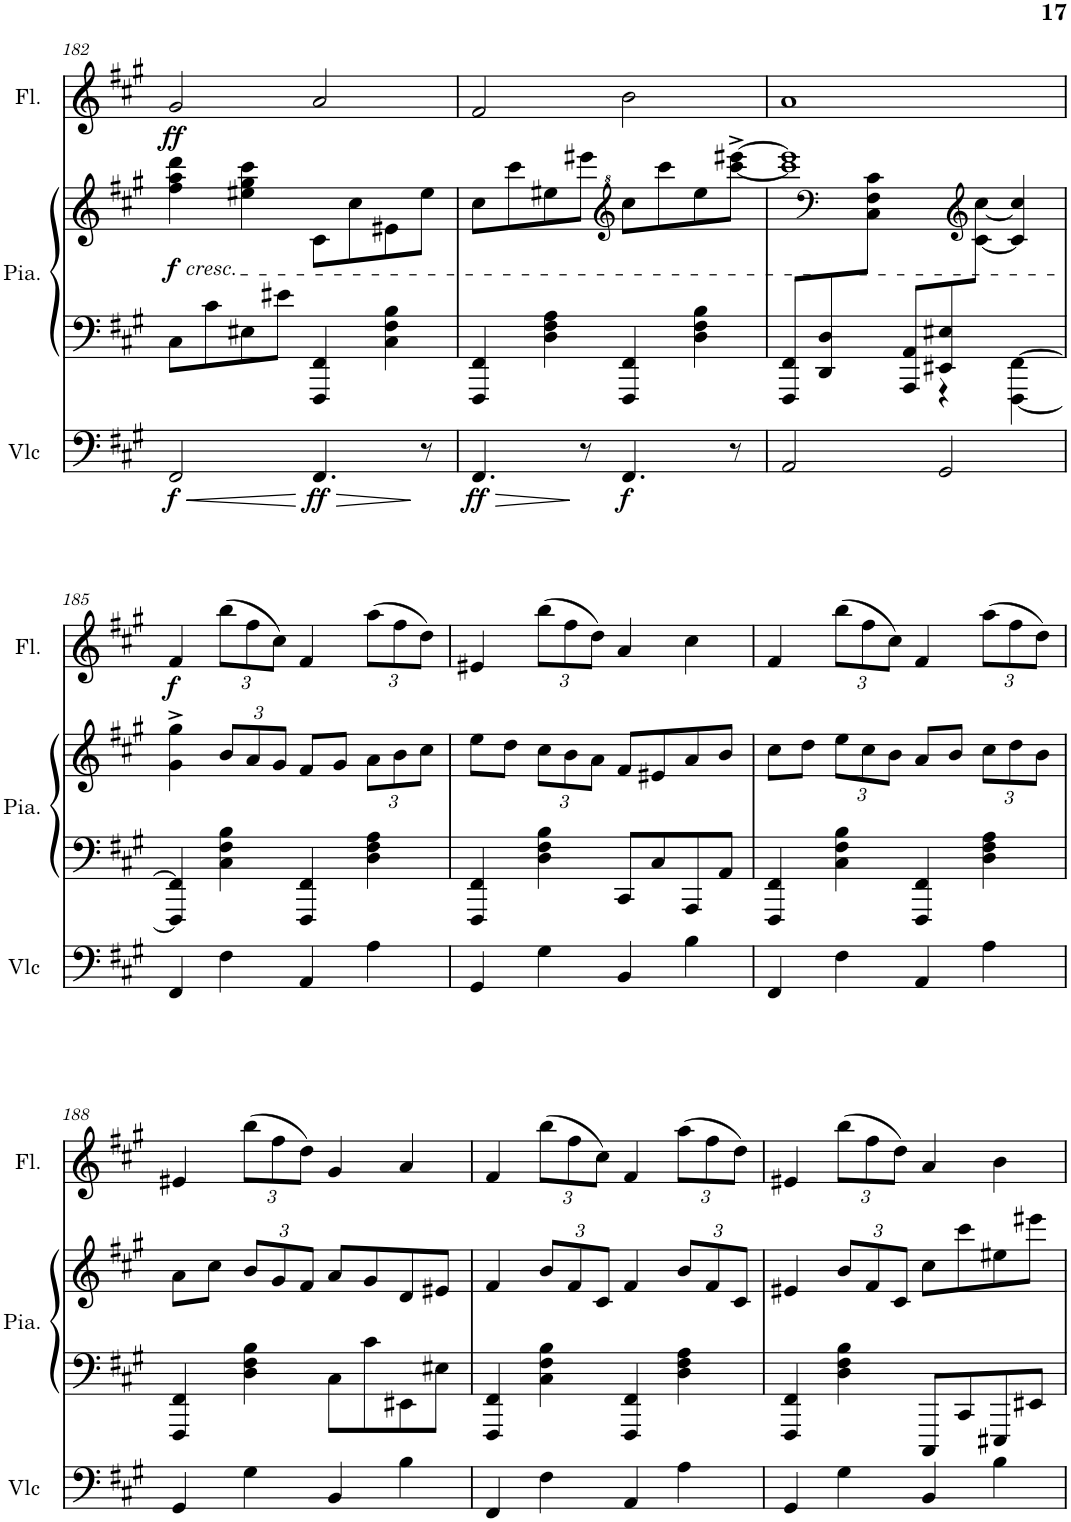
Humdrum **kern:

**kern	**dynam	**kern	**kern	**dynam	**kern	**dynam
*part3	*part3	*part2	*part2	*part2	*part1	*part1
*staff4	*staff4	*staff3	*staff2	*staff2/3	*staff1	*staff1
*I"Violoncelle	*	*I"Piano	*	*	*I"Flûte	*
*I'Vlc	*	*I'Pia.	*	*	*I'Fl.	*
!!LO:PB:g=z
*clefF4	*	*clefF4	*clefG2	*	*clefG2	*
*k[f#c#g#]	*	*k[f#c#g#]	*k[f#c#g#]	*	*k[f#c#g#]	*
*M4/4	*	*M4/4	*M4/4	*	*M4/4	*
=182	=182	=182	=182	=182	=182	=182
!	!	!	!LO:TX:b:i:t=cresc.	!	!	!
!	!LO:HP:b	!	!	!	!	!
!	!LO:DY:n=1:b	!	!	!LO:DY:b	!	!LO:DY:b
2FF#/	< f	8C#\L	4ff#\ 4aa\ 4ddd\	f	2g#/	ff
.	.	8c#\	.	.	.	.
.	.	8E#X\	4ee#X\ 4gg#\ 4ccc#\	.	.	.
.	.	8e#X\J	.	.	.	.
!	!LO:HP:n=1:b	!	!	!	!	!
!	!LO:DY:n=2:b	!	!	!	!	!
4.FF#/	[ > ff	4FFF#/ 4FF#/	8c#\L	.	2a/	.
.	.	.	8cc#\	.	.	.
.	.	4C#\ 4F#\ 4B\	8e#X\	.	.	.
8r	]	.	8ee#\J	.	.	.
=183	=183	=183	=183	=183	=183	=183
!	!LO:HP:b	!	!	!	!	!
!	!LO:DY:n=1:b	!	!	!	!	!
4.FF#/	> ff	4FFF#/ 4FF#/	8cc#\L	.	2f#/	.
.	.	.	8ccc#\	.	.	.
.	.	4D\ 4F#\ 4A\	8ee#X\	.	.	.
8r	]	.	8eee#X\J	.	.	.
*	*	*	*clefG^2	*	*	*
!	!LO:DY:n=2:b	!	!	!	!	!
4.FF#/	f	4FFF#/ 4FF#/	8ccc#\L	.	2b\	.
.	.	.	8cccc#\	.	.	.
.	.	4D\ 4F#\ 4B\	8eee#\	.	.	.
8r	.	.	[<8cccc#\^ [8eeee#X\^J	.	.	.
=184	=184	=184	=184	=184	=184	=184
*	*	*^	*^	*	*	*
2AA/	.	8FFF#/ 8FF#/L	2ryy	1cccc#] 1eeee#]	4ryy	.	1a	.
*	*	*	*	*clefF4	*	*	*	*
.	.	8DD/ 8D/	.	.	.	.	.	.
.	.	8ryy	.	.	8C#\ 8F#\ 8c#\J	.	.	.
.	.	8AAA/ 8AA/L	.	.	4ryy	.	.	.
2GG#/	.	8EE#X/ 8E#X/	4r	.	.	.	.	.
*	*	*	*	*clefG2	*	*	*	*
.	.	4.ryy	.	.	[<8c#\ [8cc#\J	.	.	.
.	.	.	[4FFF#\ [>4FF#\	.	4c#/] 4cc#/]	.	.	.
!!LO:LB:g=z
=185	=185	=185	=185	=185	=185	=185	=185	=185
!	!	!	!	!	!	!	!	!LO:DY:b
*	*	*v	*v	*	*	*	*	*
*	*	*	*v	*v	*	*	*
4FF#/	.	4FFF#/] 4FF#/]	4g#\^ 4gg#\^	.	4f#/	f
*	*	*	*Xbrackettup	*	*Xbrackettup	*
4F#\	.	4C#\ 4F#\ 4B\	12b/L	.	(12bb\L	.
.	.	.	12a/	.	12ff#\	.
.	.	.	12g#/J	.	12cc#\J)	.
4AA/	.	4FFF#/ 4FF#/	8f#/L	.	4f#/	.
.	.	.	8g#/J	.	.	.
4A\	.	4D\ 4F#\ 4A\	12a\L	.	(12aa\L	.
.	.	.	12b\	.	12ff#\	.
.	.	.	12cc#\J	.	12dd\J)	.
=186	=186	=186	=186	=186	=186	=186
4GG#/	.	4FFF#/ 4FF#/	8ee\L	.	4e#X/	.
.	.	.	8dd\J	.	.	.
4G#\	.	4D\ 4F#\ 4B\	12cc#\L	.	(12bb\L	.
.	.	.	12b\	.	12ff#\	.
.	.	.	12a\J	.	12dd\J)	.
4BB/	.	8CC#/L	8f#/L	.	4a/	.
.	.	8C#/	8e#X/	.	.	.
4B\	.	8AAA/	8a/	.	4cc#\	.
.	.	8AA/J	8b/J	.	.	.
=187	=187	=187	=187	=187	=187	=187
4FF#/	.	4FFF#/ 4FF#/	8cc#\L	.	4f#/	.
.	.	.	8dd\J	.	.	.
4F#\	.	4C#\ 4F#\ 4B\	12ee\L	.	(12bb\L	.
.	.	.	12cc#\	.	12ff#\	.
.	.	.	12b\J	.	12cc#\J)	.
4AA/	.	4FFF#/ 4FF#/	8a/L	.	4f#/	.
.	.	.	8b/J	.	.	.
4A\	.	4D\ 4F#\ 4A\	12cc#\L	.	(12aa\L	.
.	.	.	12dd\	.	12ff#\	.
.	.	.	12b\J	.	12dd\J)	.
!!LO:LB:g=z
=188	=188	=188	=188	=188	=188	=188
4GG#/	.	4FFF#/ 4FF#/	8a\L	.	4e#X/	.
.	.	.	8cc#\J	.	.	.
4G#\	.	4D\ 4F#\ 4B\	12b/L	.	(12bb\L	.
.	.	.	12g#/	.	12ff#\	.
.	.	.	12f#/J	.	12dd\J)	.
4BB/	.	8C#\L	8a/L	.	4g#/	.
.	.	8c#\	8g#/	.	.	.
4B\	.	8EE#X\	8d/	.	4a/	.
.	.	8E#X\J	8e#X/J	.	.	.
=189	=189	=189	=189	=189	=189	=189
4FF#/	.	4FFF#/ 4FF#/	4f#/	.	4f#/	.
4F#\	.	4C#\ 4F#\ 4B\	12b/L	.	(12bb\L	.
.	.	.	12f#/	.	12ff#\	.
.	.	.	12c#/J	.	12cc#\J)	.
4AA/	.	4FFF#/ 4FF#/	4f#/	.	4f#/	.
4A\	.	4D\ 4F#\ 4A\	12b/L	.	(12aa\L	.
.	.	.	12f#/	.	12ff#\	.
.	.	.	12c#/J	.	12dd\J)	.
=190	=190	=190	=190	=190	=190	=190
4GG#/	.	4FFF#/ 4FF#/	4e#X/	.	4e#X/	.
4G#\	.	4D\ 4F#\ 4B\	12b/L	.	(12bb\L	.
.	.	.	12f#/	.	12ff#\	.
.	.	.	12c#/J	.	12dd\J)	.
4BB/	.	8CCC#/L	8cc#\L	.	4a/	.
.	.	8CC#/	8ccc#\	.	.	.
4B\	.	8EEE#X/	8ee#X\	.	4b\	.
.	.	8EE#X/J	8eee#X\J	.	.	.
=	=	=	=	=	=	=
*-	*-	*-	*-	*-	*-	*-
